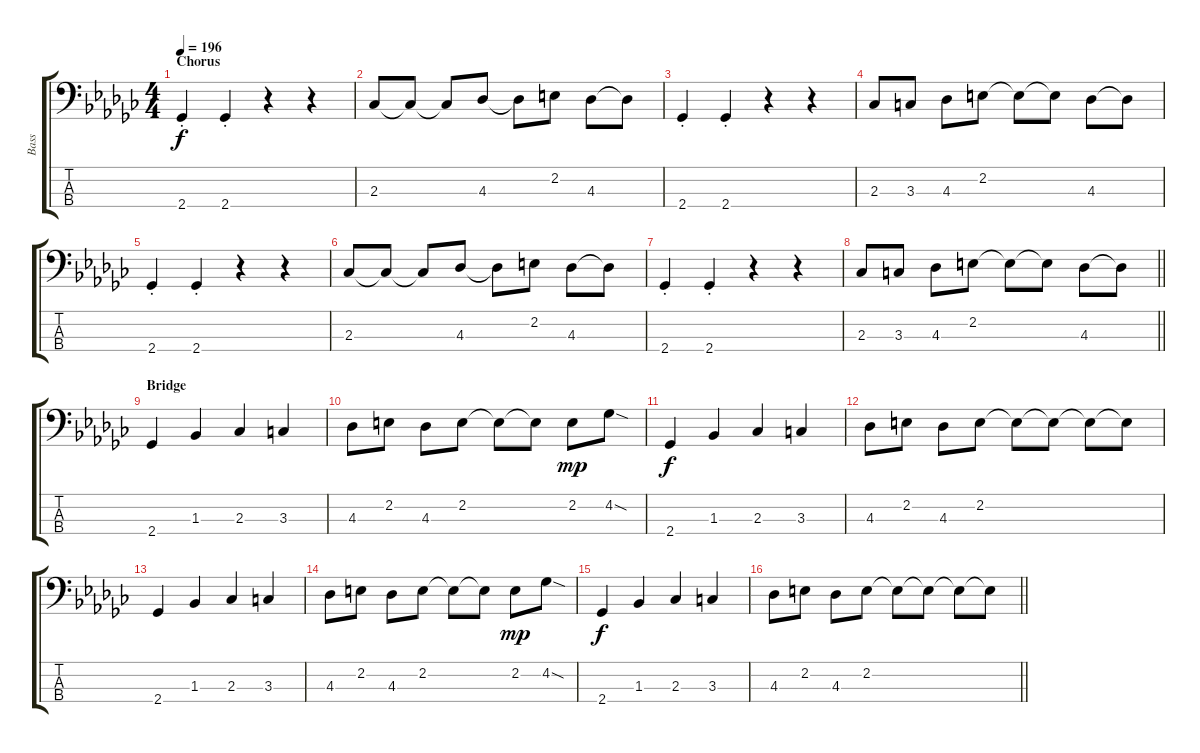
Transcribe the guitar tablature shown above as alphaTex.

\track ("Bass" "Bass") {instrument electricbassfinger}
\staff {score tabs}
\tuning (G2 D2 A1 E1) {hide}
\ts (4 4)
\section ("" "Chorus")
\tempo 196
\clef f4
\ks gb
2.4{st}.4{dy f} 2.4{st}.4 r.4 r.4 |
2.3.8 2.3{t}.8 2.3{t}.8 4.3.8 4.3{t}.8 2.2.8 4.3.8 4.3{t}.8 |
2.4{st}.4 2.4{st}.4 r.4 r.4 |
2.3.8 3.3.8 4.3.8 2.2.8 2.2{t}.8 2.2{t}.8 4.3.8 4.3{t}.8 |
2.4{st}.4 2.4{st}.4 r.4 r.4 |
2.3.8 2.3{t}.8 2.3{t}.8 4.3.8 4.3{t}.8 2.2.8 4.3.8 4.3{t}.8 |
2.4{st}.4 2.4{st}.4 r.4 r.4 |
\barLineRight lightlight
2.3.8 3.3.8 4.3.8 2.2.8 2.2{t}.8 2.2{t}.8 4.3.8 4.3{t}.8 |
\section ("" "Bridge")
2.4.4 1.3.4 2.3.4 3.3.4 |
4.3.8 2.2.8 4.3.8 2.2.8 2.2{t}.8 2.2{t}.8 2.2.8{dy mp} 4.2{sod}.8 |
2.4.4{dy f} 1.3.4 2.3.4 3.3.4 |
4.3.8 2.2.8 4.3.8 2.2.8 2.2{t}.8 2.2{t}.8 2.2{t}.8 2.2{t}.8 |
2.4.4 1.3.4 2.3.4 3.3.4 |
4.3.8 2.2.8 4.3.8 2.2.8 2.2{t}.8 2.2{t}.8 2.2.8{dy mp} 4.2{sod}.8 |
2.4.4{dy f} 1.3.4 2.3.4 3.3.4 |
\barLineRight lightlight
4.3.8 2.2.8 4.3.8 2.2.8 2.2{t}.8 2.2{t}.8 2.2{t}.8 2.2{t}.8
